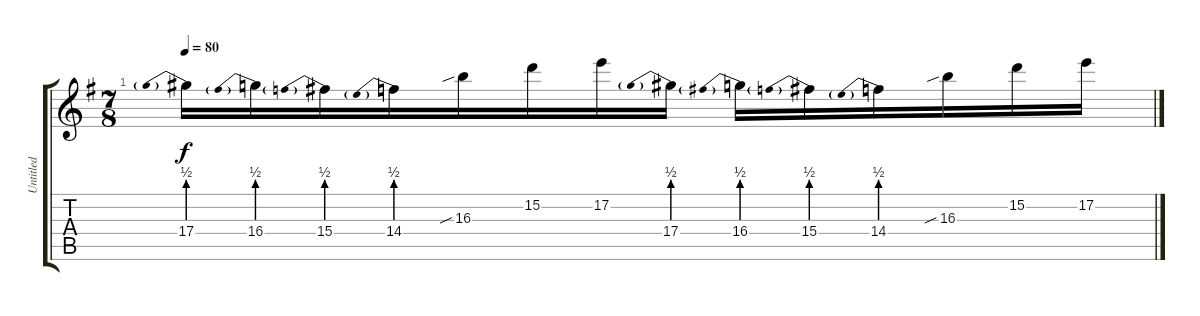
\track ("Untitled" "Untitled") {instrument distortionguitar}
\staff {score tabs}
\tuning (E4 B3 G3 D3 A2 E2) {hide}
\ts (7 8)
\tempo 80
\clef g2
\ks g
17.4{be (prebend 0 2 60 2)}.16{dy f} 16.4{be (prebend 0 2 60 2)}.16 15.4{be (prebend 0 2 60 2)}.16 14.4{be (prebend 0 2 60 2)}.16 16.3{sib}.16 15.2.16 17.2.16 17.4{be (prebend 0 2 60 2)}.16 16.4{be (prebend 0 2 60 2)}.16 15.4{be (prebend 0 2 60 2)}.16 14.4{be (prebend 0 2 60 2)}.16 16.3{sib}.16 15.2.16 17.2.16
